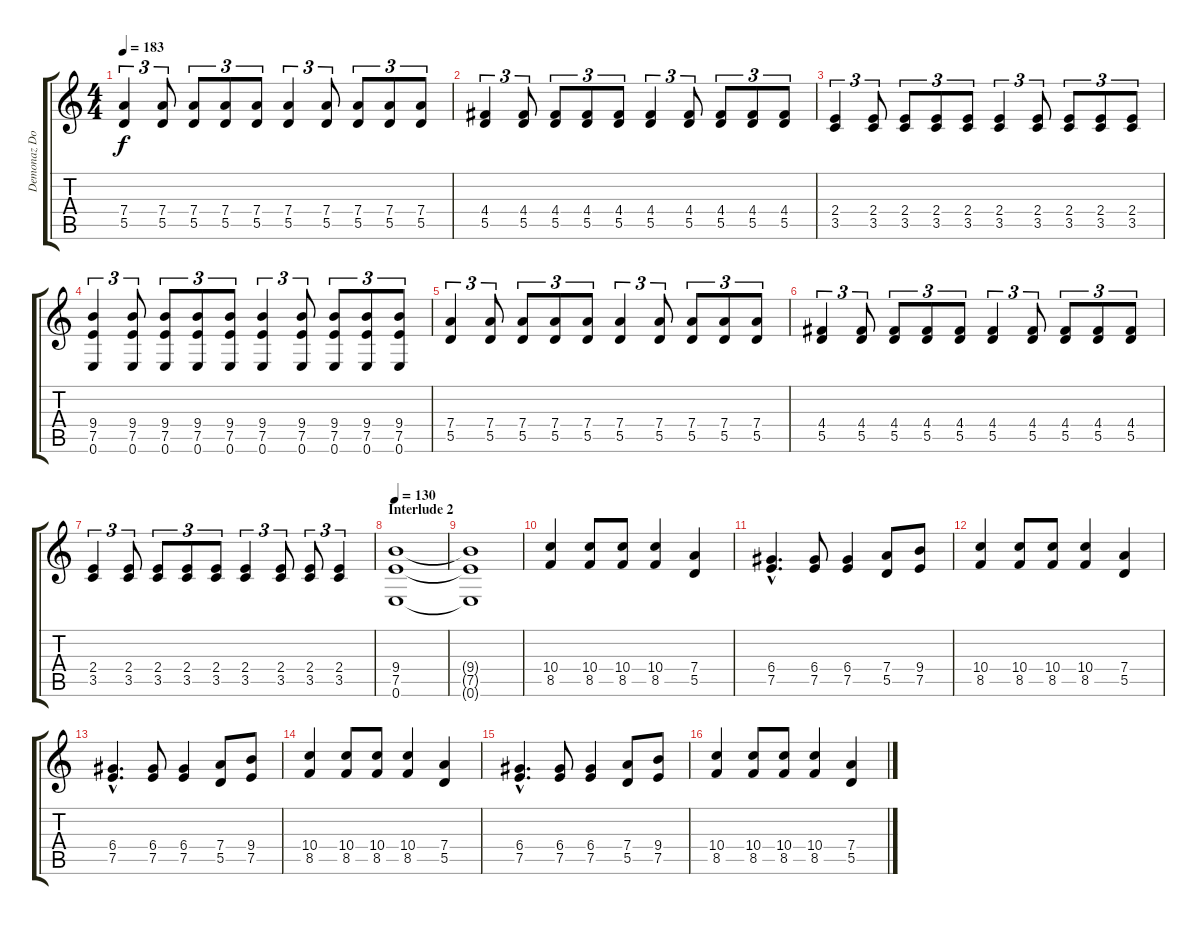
\track ("Demonaz Doom Occulta" "Demonaz Do") {instrument distortionguitar}
\staff {score tabs}
\tuning (E4 B3 G3 D3 A2 E2) {hide}
\ts (4 4)
\tempo 183
\clef g2
\ks c
(7.4 5.5).4{tu (3 2) dy f} (7.4 5.5).8{tu (3 2)} (7.4 5.5).8{tu (3 2)} (7.4 5.5).8{tu (3 2)} (7.4 5.5).8{tu (3 2)} (7.4 5.5).4{tu (3 2)} (7.4 5.5).8{tu (3 2)} (7.4 5.5).8{tu (3 2)} (7.4 5.5).8{tu (3 2)} (7.4 5.5).8{tu (3 2)} |
(4.4 5.5).4{tu (3 2)} (4.4 5.5).8{tu (3 2)} (4.4 5.5).8{tu (3 2)} (4.4 5.5).8{tu (3 2)} (4.4 5.5).8{tu (3 2)} (4.4 5.5).4{tu (3 2)} (4.4 5.5).8{tu (3 2)} (4.4 5.5).8{tu (3 2)} (4.4 5.5).8{tu (3 2)} (4.4 5.5).8{tu (3 2)} |
(2.4 3.5).4{tu (3 2)} (2.4 3.5).8{tu (3 2)} (2.4 3.5).8{tu (3 2)} (2.4 3.5).8{tu (3 2)} (2.4 3.5).8{tu (3 2)} (2.4 3.5).4{tu (3 2)} (2.4 3.5).8{tu (3 2)} (2.4 3.5).8{tu (3 2)} (2.4 3.5).8{tu (3 2)} (2.4 3.5).8{tu (3 2)} |
(9.4 7.5 0.6).4{tu (3 2)} (9.4 7.5 0.6).8{tu (3 2)} (9.4 7.5 0.6).8{tu (3 2)} (9.4 7.5 0.6).8{tu (3 2)} (9.4 7.5 0.6).8{tu (3 2)} (9.4 7.5 0.6).4{tu (3 2)} (9.4 7.5 0.6).8{tu (3 2)} (9.4 7.5 0.6).8{tu (3 2)} (9.4 7.5 0.6).8{tu (3 2)} (9.4 7.5 0.6).8{tu (3 2)} |
(7.4 5.5).4{tu (3 2)} (7.4 5.5).8{tu (3 2)} (7.4 5.5).8{tu (3 2)} (7.4 5.5).8{tu (3 2)} (7.4 5.5).8{tu (3 2)} (7.4 5.5).4{tu (3 2)} (7.4 5.5).8{tu (3 2)} (7.4 5.5).8{tu (3 2)} (7.4 5.5).8{tu (3 2)} (7.4 5.5).8{tu (3 2)} |
(4.4 5.5).4{tu (3 2)} (4.4 5.5).8{tu (3 2)} (4.4 5.5).8{tu (3 2)} (4.4 5.5).8{tu (3 2)} (4.4 5.5).8{tu (3 2)} (4.4 5.5).4{tu (3 2)} (4.4 5.5).8{tu (3 2)} (4.4 5.5).8{tu (3 2)} (4.4 5.5).8{tu (3 2)} (4.4 5.5).8{tu (3 2)} |
(2.4 3.5).4{tu (3 2)} (2.4 3.5).8{tu (3 2)} (2.4 3.5).8{tu (3 2)} (2.4 3.5).8{tu (3 2)} (2.4 3.5).8{tu (3 2)} (2.4 3.5).4{tu (3 2)} (2.4 3.5).8{tu (3 2)} (2.4 3.5).8{tu (3 2)} (2.4 3.5).4{tu (3 2)} |
\section ("" "Interlude 2")
\tempo 130
(9.4 7.5 0.6).1 |
(9.4{t} 7.5{t} 0.6{t}).1 |
(10.4 8.5).4 (10.4 8.5).8 (10.4 8.5).8 (10.4 8.5).4 (7.4 5.5).4 |
(6.4{hac} 7.5{hac}).4{d} (6.4 7.5).8 (6.4 7.5).4 (7.4 5.5).8 (9.4 7.5).8 |
(10.4 8.5).4 (10.4 8.5).8 (10.4 8.5).8 (10.4 8.5).4 (7.4 5.5).4 |
(6.4{hac} 7.5{hac}).4{d} (6.4 7.5).8 (6.4 7.5).4 (7.4 5.5).8 (9.4 7.5).8 |
(10.4 8.5).4 (10.4 8.5).8 (10.4 8.5).8 (10.4 8.5).4 (7.4 5.5).4 |
(6.4{hac} 7.5{hac}).4{d} (6.4 7.5).8 (6.4 7.5).4 (7.4 5.5).8 (9.4 7.5).8 |
(10.4 8.5).4 (10.4 8.5).8 (10.4 8.5).8 (10.4 8.5).4 (7.4 5.5).4
